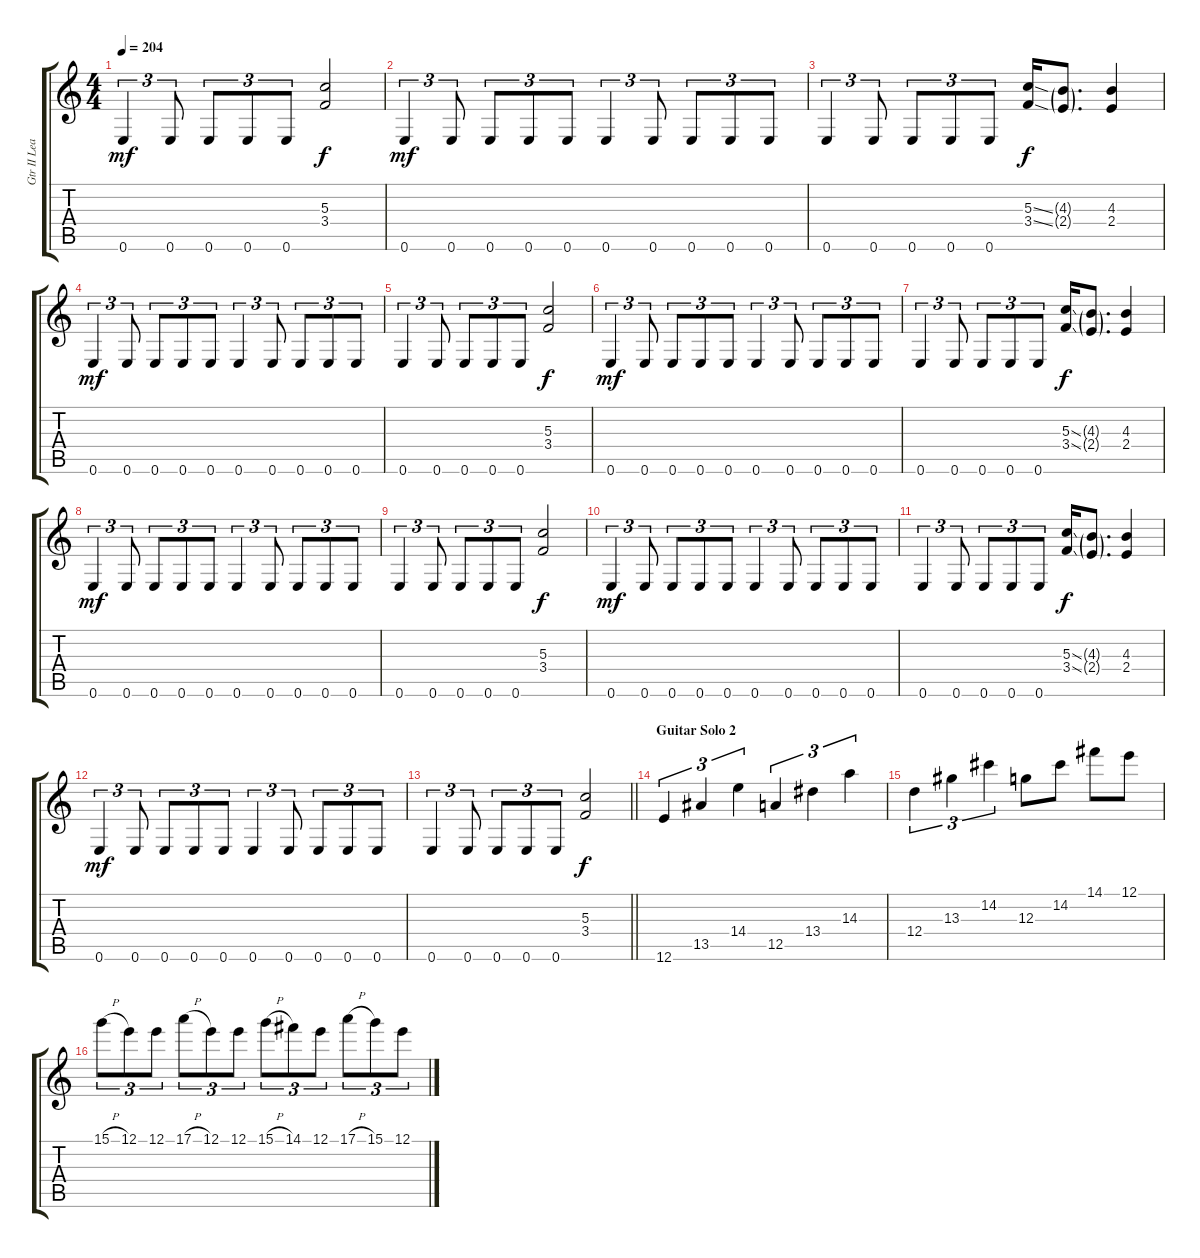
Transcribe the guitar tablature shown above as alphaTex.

\track ("Gtr II Lead" "Gtr II Lea") {instrument overdrivenguitar}
\staff {score tabs}
\tuning (E4 B3 G3 D3 A2 E2) {hide}
\ts (4 4)
\tempo 204
\clef g2
\ks c
0.6.4{tu (3 2) dy mf} 0.6.8{tu (3 2)} 0.6.8{tu (3 2)} 0.6.8{tu (3 2)} 0.6.8{tu (3 2)} (5.3 3.4).2{dy f} |
0.6.4{tu (3 2) dy mf} 0.6.8{tu (3 2)} 0.6.8{tu (3 2)} 0.6.8{tu (3 2)} 0.6.8{tu (3 2)} 0.6.4{tu (3 2)} 0.6.8{tu (3 2)} 0.6.8{tu (3 2)} 0.6.8{tu (3 2)} 0.6.8{tu (3 2)} |
0.6.4{tu (3 2)} 0.6.8{tu (3 2)} 0.6.8{tu (3 2)} 0.6.8{tu (3 2)} 0.6.8{tu (3 2)} (5.3{ss} 3.4{ss}).16{dy f} (4.3{g} 2.4{g}).8{d} (4.3 2.4).4 |
0.6.4{tu (3 2) dy mf} 0.6.8{tu (3 2)} 0.6.8{tu (3 2)} 0.6.8{tu (3 2)} 0.6.8{tu (3 2)} 0.6.4{tu (3 2)} 0.6.8{tu (3 2)} 0.6.8{tu (3 2)} 0.6.8{tu (3 2)} 0.6.8{tu (3 2)} |
0.6.4{tu (3 2)} 0.6.8{tu (3 2)} 0.6.8{tu (3 2)} 0.6.8{tu (3 2)} 0.6.8{tu (3 2)} (5.3 3.4).2{dy f} |
0.6.4{tu (3 2) dy mf} 0.6.8{tu (3 2)} 0.6.8{tu (3 2)} 0.6.8{tu (3 2)} 0.6.8{tu (3 2)} 0.6.4{tu (3 2)} 0.6.8{tu (3 2)} 0.6.8{tu (3 2)} 0.6.8{tu (3 2)} 0.6.8{tu (3 2)} |
0.6.4{tu (3 2)} 0.6.8{tu (3 2)} 0.6.8{tu (3 2)} 0.6.8{tu (3 2)} 0.6.8{tu (3 2)} (5.3{ss} 3.4{ss}).16{dy f} (4.3{g} 2.4{g}).8{d} (4.3 2.4).4 |
0.6.4{tu (3 2) dy mf} 0.6.8{tu (3 2)} 0.6.8{tu (3 2)} 0.6.8{tu (3 2)} 0.6.8{tu (3 2)} 0.6.4{tu (3 2)} 0.6.8{tu (3 2)} 0.6.8{tu (3 2)} 0.6.8{tu (3 2)} 0.6.8{tu (3 2)} |
0.6.4{tu (3 2)} 0.6.8{tu (3 2)} 0.6.8{tu (3 2)} 0.6.8{tu (3 2)} 0.6.8{tu (3 2)} (5.3 3.4).2{dy f} |
0.6.4{tu (3 2) dy mf} 0.6.8{tu (3 2)} 0.6.8{tu (3 2)} 0.6.8{tu (3 2)} 0.6.8{tu (3 2)} 0.6.4{tu (3 2)} 0.6.8{tu (3 2)} 0.6.8{tu (3 2)} 0.6.8{tu (3 2)} 0.6.8{tu (3 2)} |
0.6.4{tu (3 2)} 0.6.8{tu (3 2)} 0.6.8{tu (3 2)} 0.6.8{tu (3 2)} 0.6.8{tu (3 2)} (5.3{ss} 3.4{ss}).16{dy f} (4.3{g} 2.4{g}).8{d} (4.3 2.4).4 |
0.6.4{tu (3 2) dy mf} 0.6.8{tu (3 2)} 0.6.8{tu (3 2)} 0.6.8{tu (3 2)} 0.6.8{tu (3 2)} 0.6.4{tu (3 2)} 0.6.8{tu (3 2)} 0.6.8{tu (3 2)} 0.6.8{tu (3 2)} 0.6.8{tu (3 2)} |
\barLineRight lightlight
0.6.4{tu (3 2)} 0.6.8{tu (3 2)} 0.6.8{tu (3 2)} 0.6.8{tu (3 2)} 0.6.8{tu (3 2)} (5.3 3.4).2{dy f} |
\section ("" "Guitar Solo 2")
12.6.4{tu (3 2)} 13.5.4{tu (3 2)} 14.4.4{tu (3 2)} 12.5.4{tu (3 2)} 13.4.4{tu (3 2)} 14.3.4{tu (3 2)} |
12.4.4{tu (3 2)} 13.3.4{tu (3 2)} 14.2.4{tu (3 2)} 12.3.8 14.2.8 14.1.8 12.1.8 |
15.1{h}.8{tu (3 2)} 12.1.8{tu (3 2)} 12.1.8{tu (3 2)} 17.1{h}.8{tu (3 2)} 12.1.8{tu (3 2)} 12.1.8{tu (3 2)} 15.1{h}.8{tu (3 2)} 14.1.8{tu (3 2)} 12.1.8{tu (3 2)} 17.1{h}.8{tu (3 2)} 15.1.8{tu (3 2)} 12.1.8{tu (3 2)}
